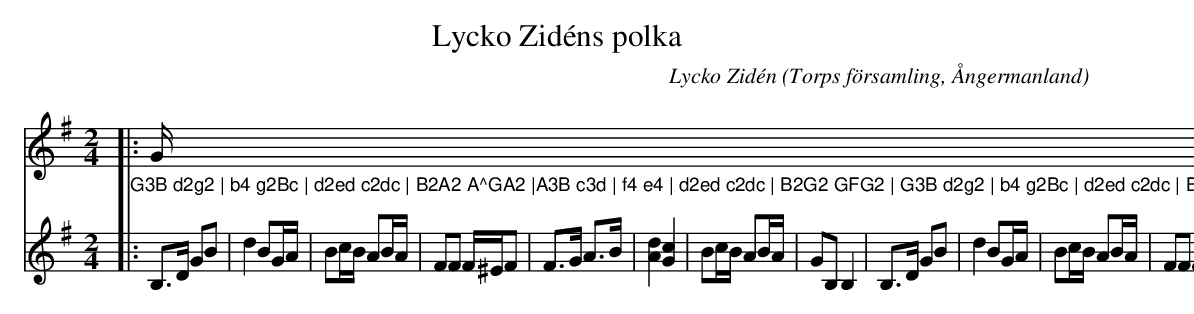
X:1
T:Lycko Zidéns polka
O:Torps församling, Ångermanland
C: Lycko Zidén
M:2/4
L:1/16
K:G
V:1
|:_"G" G3B d2g2 | b4 g2Bc | d2ed c2dc | B2A2 A^GA2 |A3B c3d | f4 e4 | d2ed c2dc | B2G2 GFG2 | G3B d2g2 | b4 g2Bc | d2ed c2dc | B2A2 A^GA2 | A3B c3d | f4 e4 | d2^cd edef | g2[gdB]2[gdB]2 z2 :][: cege cege | c2[c'ge][c'ge] [c'ge]2[c'ge]2 | Bdgd Bdgd | B2[bgd][bgd] [bgd]2[bgd]2 | A3B c2d2 | f4 e4 | d2ed c2dc | B2G2 GGG2 | cege cege | c2[c'ge][c'ge] [c'ge]2[c'ge]2 | Bdgd Bdgd | B2[bgd][bgd] [bgd]2[bgd]2 | A3B c2d2 | f4 e4 | d2^cd edef | g2[gdB]2[gdB]2 z2 :]
V:2
|: B,3D G2B2 | d4 B2GA | B2cB A2BA | F2F2 F^EF2 | F3G A3B | [dA]4 [cG]4 | B2cB A2BA | G2B,2 B,4 | B,3D G2B2 | d4 B2GA | B2cB A2BA | F2F2 F^EF2 | F3G A3B | A4 G4 | F4 cd_dc | Bdgd B2 z2 :][ EGcG EGcG | E2ec GecG | DGBG DGBG | D2BG DBGD | C3D E2F2 | ABAG FGFE | D4 C4 | B,DGB d2 z2 | EGcG EGcG | E2ec GecG | DGBG DGBG | D2BG DBGD | C3D E2F2 | ABAG FGFE | D2c2 cd_dc | BdBd B2 z2 :]
